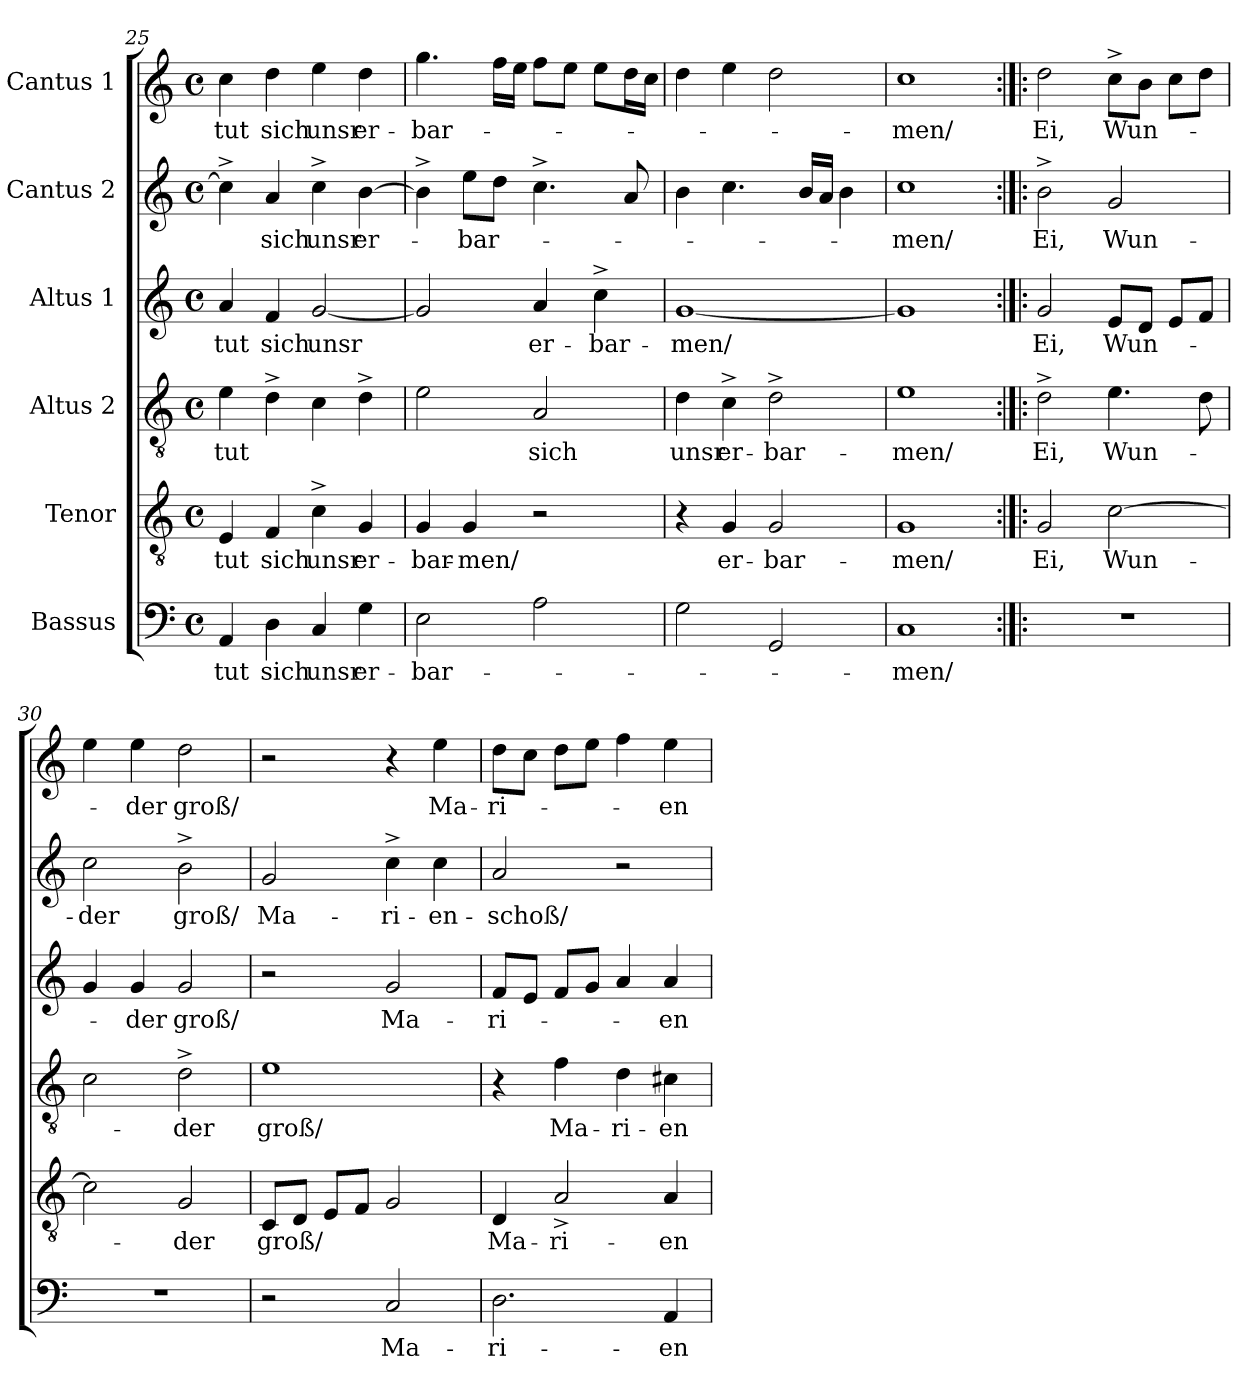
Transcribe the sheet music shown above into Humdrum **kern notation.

**kern	**text	**kern	**text	**kern	**text	**kern	**text	**kern	**text	**kern	**text
*part6	*part6	*part5	*part5	*part4	*part4	*part3	*part3	*part2	*part2	*part1	*part1
*staff6	*staff6	*staff5	*staff5	*staff4	*staff4	*staff3	*staff3	*staff2	*staff2	*staff1	*staff1
*I"Bassus	*	*I"Tenor	*	*I"Altus 2	*	*I"Altus 1	*	*I"Cantus 2	*	*I"Cantus 1	*
*clefF4	*	*clefGv2	*	*clefGv2	*	*clefG2	*	*clefG2	*	*clefG2	*
*M4/4	*	*M4/4	*	*M4/4	*	*M4/4	*	*M4/4	*	*M4/4	*
*met(c)	*	*met(c)	*	*met(c)	*	*met(c)	*	*met(c)	*	*met(c)	*
=25	=25	=25	=25	=25	=25	=25	=25	=25	=25	=25	=25
!	!LO:LY:b:cj	!	!LO:LY:b:cj	!	!LO:LY:b:cj	!	!LO:LY:b:cj	!	!	!	!LO:LY:b:cj
4AA/	tut	4E/	tut	4e\	tut	4a/	tut	4cc^<\]	.	4cc\	tut
!	!LO:LY:b:cj	!	!LO:LY:b:cj	!	!	!	!LO:LY:b:cj	!	!LO:LY:b:cj	!	!LO:LY:b:cj
4D\	sich	4F/	sich	4d^<\	.	4f/	sich	4a/	sich	4dd\	sich
!	!LO:LY:b:cj	!	!LO:LY:b:cj	!	!	!	!LO:LY:b:cj	!	!LO:LY:b:cj	!	!LO:LY:b:cj
4C/	unsr	4c^<\	unsr	4c\	.	[<2g/	unsr	4cc^<\	unsr	4ee\	unsr
!	!LO:LY:b:cj	!	!LO:LY:b:cj	!	!	!	!	!	!LO:LY:b:cj	!	!LO:LY:b:cj
4G\	er-	4G/	er-	4d^<\	.	.	.	[>4b\	er-	4dd\	er-
=26	=26	=26	=26	=26	=26	=26	=26	=26	=26	=26	=26
!	!LO:LY:b:cj	!	!LO:LY:b	!	!	!	!	!	!	!	!LO:LY:b:cj
2E\	-bar-	4G/	-bar-	2e\	.	2g/]	.	4b^<\]	.	4.gg\	-bar-
!	!	!	!LO:LY:b:cj	!	!	!	!	!	!LO:LY:b:cj	!	!
.	.	4G/	-men/	.	.	.	.	8ee\L	-bar-	.	.
.	.	.	.	.	.	.	.	8dd\J	.	16ff\L	.
.	.	.	.	.	.	.	.	.	.	16ee\J	.
!	!	!	!	!	!LO:LY:b:cj	!	!LO:LY:b:cj	!	!	!	!
2A\	.	2r	.	2A/	sich	4a/	er-	4.cc^<\	.	8ff\L	.
.	.	.	.	.	.	.	.	.	.	8ee\J	.
!	!	!	!	!	!	!	!LO:LY:b:cj	!	!	!	!
.	.	.	.	.	.	4cc^<\	-bar-	.	.	8ee\L	.
.	.	.	.	.	.	.	.	8a/	.	16dd\	.
.	.	.	.	.	.	.	.	.	.	16cc\J	.
=27	=27	=27	=27	=27	=27	=27	=27	=27	=27	=27	=27
!	!	!	!	!	!LO:LY:b:cj	!	!LO:LY:b:cj	!	!	!	!
2G\	.	4r	.	4d\	unsr	[<1g	-men/	4b\	.	4dd\	.
!	!	!	!LO:LY:b:cj	!	!LO:LY:b:cj	!	!	!	!	!	!
.	.	4G/	er-	4c^<\	er-	.	.	4.cc\	.	4ee\	.
!	!	!	!LO:LY:b:cj	!	!LO:LY:b:cj	!	!	!	!	!	!
2GG/	.	2G/	-bar-	2d^<\	-bar-	.	.	.	.	2dd\	.
.	.	.	.	.	.	.	.	16b/L	.	.	.
.	.	.	.	.	.	.	.	16a/J	.	.	.
.	.	.	.	.	.	.	.	4b\	.	.	.
=28	=28	=28	=28	=28	=28	=28	=28	=28	=28	=28	=28
!	!LO:LY:b:rj	!	!LO:LY:b:cj	!	!LO:LY:b:cj	!	!	!	!LO:LY:b:cj	!	!LO:LY:b:cj
1C	-men/	1G	-men/	1e	-men/	1g]	.	1cc	-men/	1cc	-men/
!!LO:LB:g=z
=29:|!|:	=29:|!|:	=29:|!|:	=29:|!|:	=29:|!|:	=29:|!|:	=29:|!|:	=29:|!|:	=29:|!|:	=29:|!|:	=29:|!|:	=29:|!|:
!	!	!	!LO:LY:b:cj	!	!LO:LY:b:cj	!	!LO:LY:b:cj	!	!LO:LY:b:cj	!	!LO:LY:b:cj
1r	.	2G/	Ei,	2d^<\	Ei,	2g/	Ei,	2b^<\	Ei,	2dd\	Ei,
!	!	!	!LO:LY:b:cj	!	!LO:LY:b:cj	!	!LO:LY:b:cj	!	!LO:LY:b:cj	!	!LO:LY:b:cj
.	.	[>2c\	Wun-	4.e\	Wun-	8e/L	Wun-	2g/	Wun-	8cc^<\L	Wun-
.	.	.	.	.	.	8d/J	.	.	.	8b\J	.
.	.	.	.	.	.	8e/L	.	.	.	8cc\L	.
.	.	.	.	8d\	.	8f/J	.	.	.	8dd\J	.
=30	=30	=30	=30	=30	=30	=30	=30	=30	=30	=30	=30
!	!	!	!	!	!	!	!	!	!LO:LY:b:cj	!	!
1r	.	2c\]	.	2c\	.	4g/	.	2cc\	-der	4ee\	.
!	!	!	!	!	!	!	!LO:LY:b:cj	!	!	!	!LO:LY:b:cj
.	.	.	.	.	.	4g/	-der	.	.	4ee\	-der
!	!	!	!LO:LY:b:cj	!	!LO:LY:b:cj	!	!LO:LY:b:cj	!	!LO:LY:b:cj	!	!LO:LY:b:cj
.	.	2G/	-der	2d^<\	-der	2g/	groß/	2b^<\	groß/	2dd\	groß/
=31	=31	=31	=31	=31	=31	=31	=31	=31	=31	=31	=31
!	!	!	!LO:LY:b:cj	!	!LO:LY:b:cj	!	!	!	!LO:LY:b:cj	!	!
2r	.	8C/L	groß/	1e	groß/	2r	.	2g/	Ma-	2r	.
.	.	8D/J	.	.	.	.	.	.	.	.	.
.	.	8E/L	.	.	.	.	.	.	.	.	.
.	.	8F/J	.	.	.	.	.	.	.	.	.
!	!LO:LY:b:cj	!	!	!	!	!	!LO:LY:b:cj	!	!LO:LY:b:cj	!	!
2C/	Ma-	2G/	.	.	.	2g/	Ma-	4cc^<\	-ri-	4r	.
!	!	!	!	!	!	!	!	!	!LO:LY:b:cj	!	!LO:LY:b:cj
.	.	.	.	.	.	.	.	4cc\	-en-	4ee\	Ma-
=32	=32	=32	=32	=32	=32	=32	=32	=32	=32	=32	=32
!	!LO:LY:b:cj	!	!LO:LY:b:cj	!	!	!	!LO:LY:b:cj	!	!LO:LY:b:cj	!	!LO:LY:b:cj
2.D\	-ri-	4D/	Ma-	4r	.	8f/L	-ri-	2a/	-schoß/	8dd\L	-ri-
.	.	.	.	.	.	8e/J	.	.	.	8cc\J	.
!	!	!	!LO:LY:b:cj	!	!LO:LY:b:cj	!	!	!	!	!	!
.	.	2A^>/	-ri-	4f\	Ma-	8f/L	.	.	.	8dd\L	.
.	.	.	.	.	.	8g/J	.	.	.	8ee\J	.
!	!	!	!	!	!LO:LY:b:cj	!	!	!	!	!	!
.	.	.	.	4d\	-ri-	4a/	.	2r	.	4ff\	.
!	!LO:LY:b:cj	!	!LO:LY:b:cj	!	!LO:LY:b:cj	!	!LO:LY:b:cj	!	!	!	!LO:LY:b:cj
4AA/	-en-	4A/	-en-	4c#X\	-en-	4a/	-en-	.	.	4ee\	-en-
=	=	=	=	=	=	=	=	=	=	=	=
*-	*-	*-	*-	*-	*-	*-	*-	*-	*-	*-	*-
